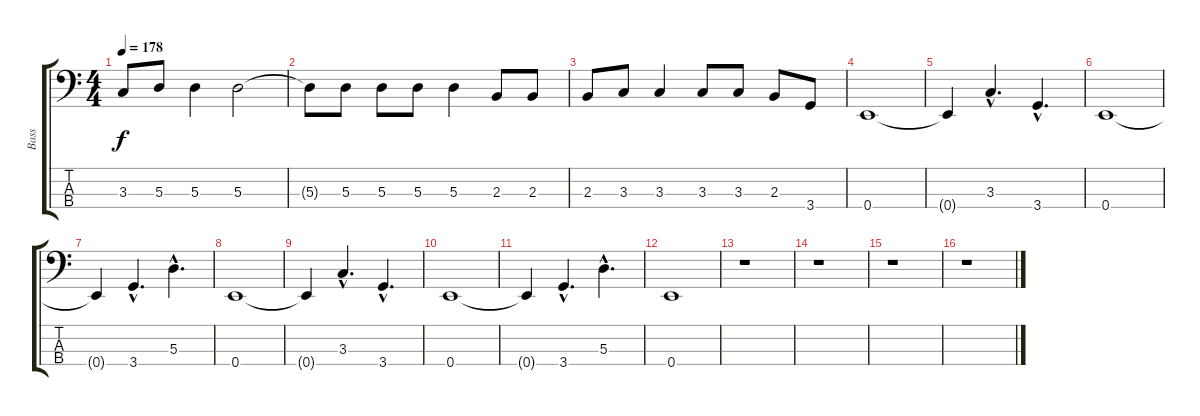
\track ("Bass" "Bass") {instrument electricbassfinger}
\staff {score tabs}
\tuning (G2 D2 A1 E1) {hide}
\ts (4 4)
\tempo 178
\clef f4
\ks c
3.3.8{dy f} 5.3.8 5.3.4 5.3.2 |
5.3{t}.8 5.3.8 5.3.8 5.3.8 5.3.4 2.3.8 2.3.8 |
2.3.8 3.3.8 3.3.4 3.3.8 3.3.8 2.3.8 3.4.8 |
0.4.1 |
0.4{t}.4 3.3{hac}.4{d} 3.4{hac}.4{d} |
0.4.1 |
0.4{t}.4 3.4{hac}.4{d} 5.3{hac}.4{d} |
0.4.1 |
0.4{t}.4 3.3{hac}.4{d} 3.4{hac}.4{d} |
0.4.1 |
0.4{t}.4 3.4{hac}.4{d} 5.3{hac}.4{d} |
0.4.1 |
r.1 |
r.1 |
r.1 |
r.1
